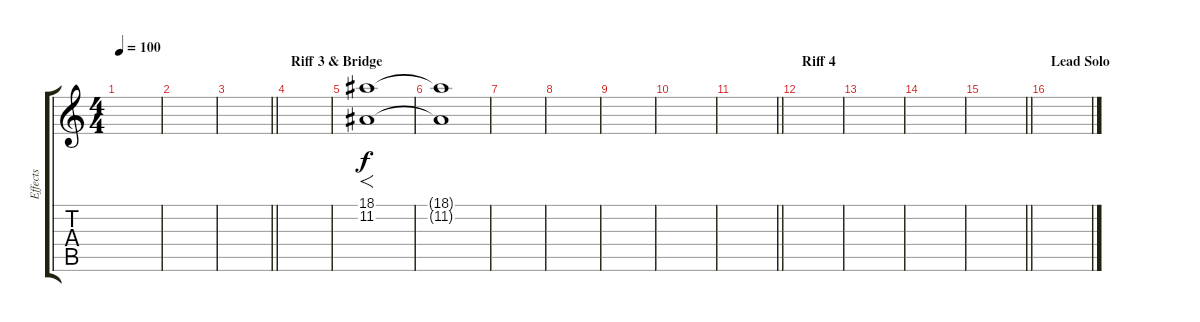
\track ("Effects" "Effects") {instrument synthstrings2}
\staff {score tabs}
\tuning (E4 B3 G3 D3 A2 E2) {hide}
\ts (4 4)
\tempo 100
\clef g2
\ks c
|
|
\barLineRight lightlight
|
\section ("" "Riff 3 & Bridge")
|
(18.1 11.2).1{f} |
(18.1{t} 11.2{t}).1 |
|
|
|
|
\barLineRight lightlight
|
\section ("" "Riff 4")
|
|
|
\barLineRight lightlight
|
\section ("" "Lead Solo")
